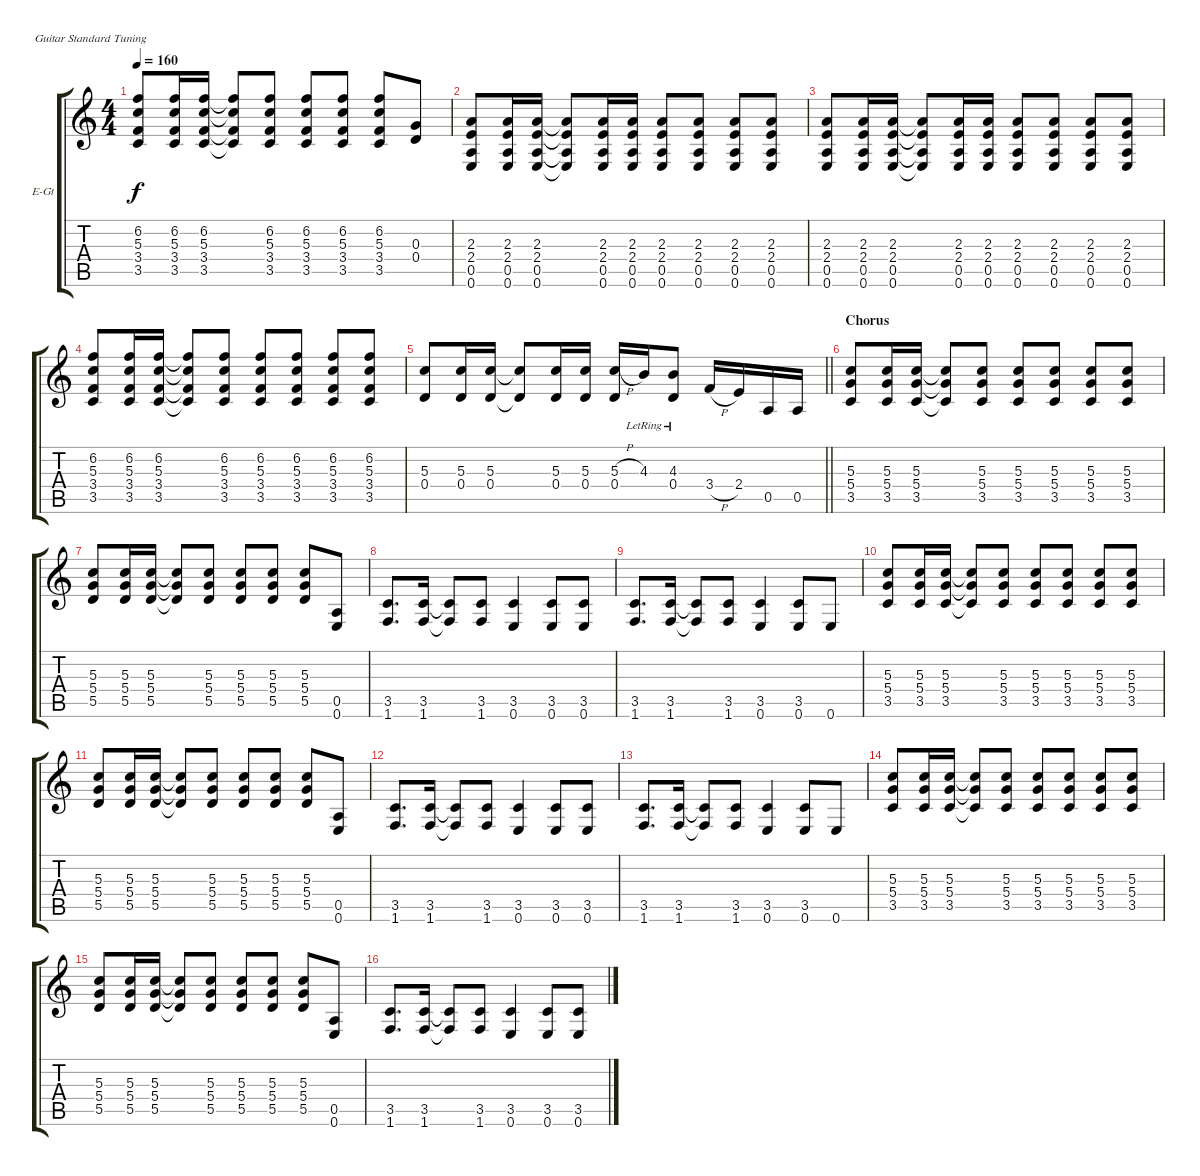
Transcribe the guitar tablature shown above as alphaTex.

\defaultSystemsLayout 4
\bracketExtendMode groupsimilarinstruments
\firstSystemTrackNameOrientation horizontal
\otherSystemsTrackNameOrientation horizontal
\track ("Guitar 1" "E-Gt") {instrument distortionguitar}
\staff {score tabs}
\tuning (E4 B3 G3 D3 A2 E2)
\ts (4 4)
\tempo 160
\clef g2
\ks c
(3.5 3.4 5.3 6.2).8{dy f} (3.5 3.4 5.3 6.2).16 (3.5 3.4 5.3 6.2).16 (3.5{t} 3.4{t} 5.3{t} 6.2{t}).8 (3.5 3.4 5.3 6.2).8 (3.5 3.4 5.3 6.2).8 (3.5 3.4 5.3 6.2).8 (3.5 3.4 5.3 6.2).8 (0.4 0.3).8 |
(0.6 0.5 2.4 2.3).8 (0.6 0.5 2.4 2.3).16 (0.6 0.5 2.4 2.3).16 (0.6{t} 0.5{t} 2.4{t} 2.3{t}).8 (0.6 0.5 2.4 2.3).16 (0.6 0.5 2.4 2.3).16 (0.6 0.5 2.4 2.3).8 (0.6 0.5 2.4 2.3).8 (0.6 0.5 2.4 2.3).8 (0.6 0.5 2.4 2.3).8 |
(0.6 0.5 2.4 2.3).8 (0.6 0.5 2.4 2.3).16 (0.6 0.5 2.4 2.3).16 (0.6{t} 0.5{t} 2.4{t} 2.3{t}).8 (0.6 0.5 2.4 2.3).16 (0.6 0.5 2.4 2.3).16 (0.6 0.5 2.4 2.3).8 (0.6 0.5 2.4 2.3).8 (0.6 0.5 2.4 2.3).8 (0.6 0.5 2.4 2.3).8 |
(3.5 3.4 5.3 6.2).8 (3.5 3.4 5.3 6.2).16 (3.5 3.4 5.3 6.2).16 (3.5{t} 3.4{t} 5.3{t} 6.2{t}).8 (3.5 3.4 5.3 6.2).8 (3.5 3.4 5.3 6.2).8 (3.5 3.4 5.3 6.2).8 (3.5 3.4 5.3 6.2).8 (3.5 3.4 5.3 6.2).8 |
\barLineRight lightlight
(5.3 0.4).8 (5.3 0.4).16 (5.3 0.4).16 (5.3{t} 0.4{t}).8 (5.3 0.4).16 (5.3 0.4).16 (5.3{h} 0.4).16 4.3{lr}.16 (4.3{lr} 0.4{lr}).8 3.4{h}.16 2.4.16 0.5.16 0.5.16 |
\section ("" "Chorus")
(3.5 5.4 5.3).8 (3.5 5.4 5.3).16 (3.5 5.4 5.3).16 (3.5{t} 5.4{t} 5.3{t}).8 (3.5 5.4 5.3).8 (3.5 5.4 5.3).8 (3.5 5.4 5.3).8 (3.5 5.4 5.3).8 (3.5 5.4 5.3).8 |
(5.5 5.4 5.3).8 (5.5 5.4 5.3).16 (5.5 5.4 5.3).16 (5.5{t} 5.4{t} 5.3{t}).8 (5.5 5.4 5.3).8 (5.5 5.4 5.3).8 (5.5 5.4 5.3).8 (5.5 5.4 5.3).8 (0.5 0.6).8 |
(1.6 3.5).8{d} (1.6 3.5).16 (1.6{t} 3.5{t}).8 (1.6 3.5).8 (0.6 3.5).4 (0.6 3.5).8 (0.6 3.5).8 |
(1.6 3.5).8{d} (1.6 3.5).16 (1.6{t} 3.5{t}).8 (1.6 3.5).8 (0.6 3.5).4 (0.6 3.5).8 0.6.8 |
(3.5 5.4 5.3).8 (3.5 5.4 5.3).16 (3.5 5.4 5.3).16 (3.5{t} 5.4{t} 5.3{t}).8 (3.5 5.4 5.3).8 (3.5 5.4 5.3).8 (3.5 5.4 5.3).8 (3.5 5.4 5.3).8 (3.5 5.4 5.3).8 |
(5.5 5.4 5.3).8 (5.5 5.4 5.3).16 (5.5 5.4 5.3).16 (5.5{t} 5.4{t} 5.3{t}).8 (5.5 5.4 5.3).8 (5.5 5.4 5.3).8 (5.5 5.4 5.3).8 (5.5 5.4 5.3).8 (0.5 0.6).8 |
(1.6 3.5).8{d} (1.6 3.5).16 (1.6{t} 3.5{t}).8 (1.6 3.5).8 (0.6 3.5).4 (0.6 3.5).8 (0.6 3.5).8 |
(1.6 3.5).8{d} (1.6 3.5).16 (1.6{t} 3.5{t}).8 (1.6 3.5).8 (0.6 3.5).4 (0.6 3.5).8 0.6.8 |
(3.5 5.4 5.3).8 (3.5 5.4 5.3).16 (3.5 5.4 5.3).16 (3.5{t} 5.4{t} 5.3{t}).8 (3.5 5.4 5.3).8 (3.5 5.4 5.3).8 (3.5 5.4 5.3).8 (3.5 5.4 5.3).8 (3.5 5.4 5.3).8 |
(5.5 5.4 5.3).8 (5.5 5.4 5.3).16 (5.5 5.4 5.3).16 (5.5{t} 5.4{t} 5.3{t}).8 (5.5 5.4 5.3).8 (5.5 5.4 5.3).8 (5.5 5.4 5.3).8 (5.5 5.4 5.3).8 (0.5 0.6).8 |
(1.6 3.5).8{d} (1.6 3.5).16 (1.6{t} 3.5{t}).8 (1.6 3.5).8 (0.6 3.5).4 (0.6 3.5).8 (0.6 3.5).8
